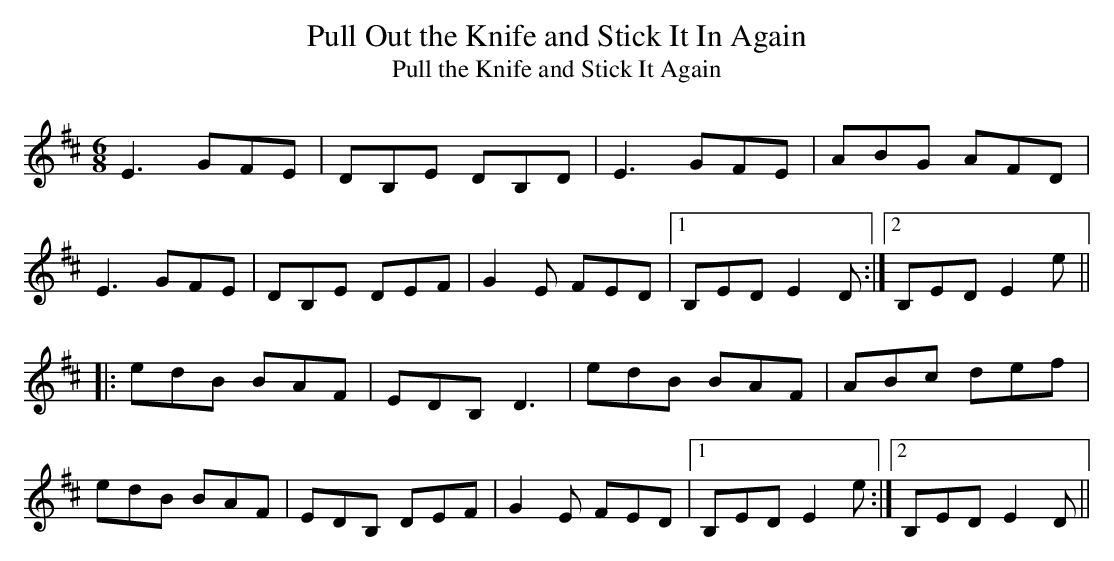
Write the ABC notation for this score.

X:1
T:Pull Out the Knife and Stick It In Again
T:Pull the Knife and Stick It Again
M:6/8
K:Edor
E3 GFE|DB,E DB,D|E3 GFE|ABG AFD|
E3 GFE|DB,E DEF|G2E FED|1 B,ED E2D:|2 B,ED E2e||
|:edB BAF|EDB, D3|edB BAF|ABc def|
edB BAF|EDB, DEF|G2E FED|1 B,ED E2e:|2 B,ED E2D||
